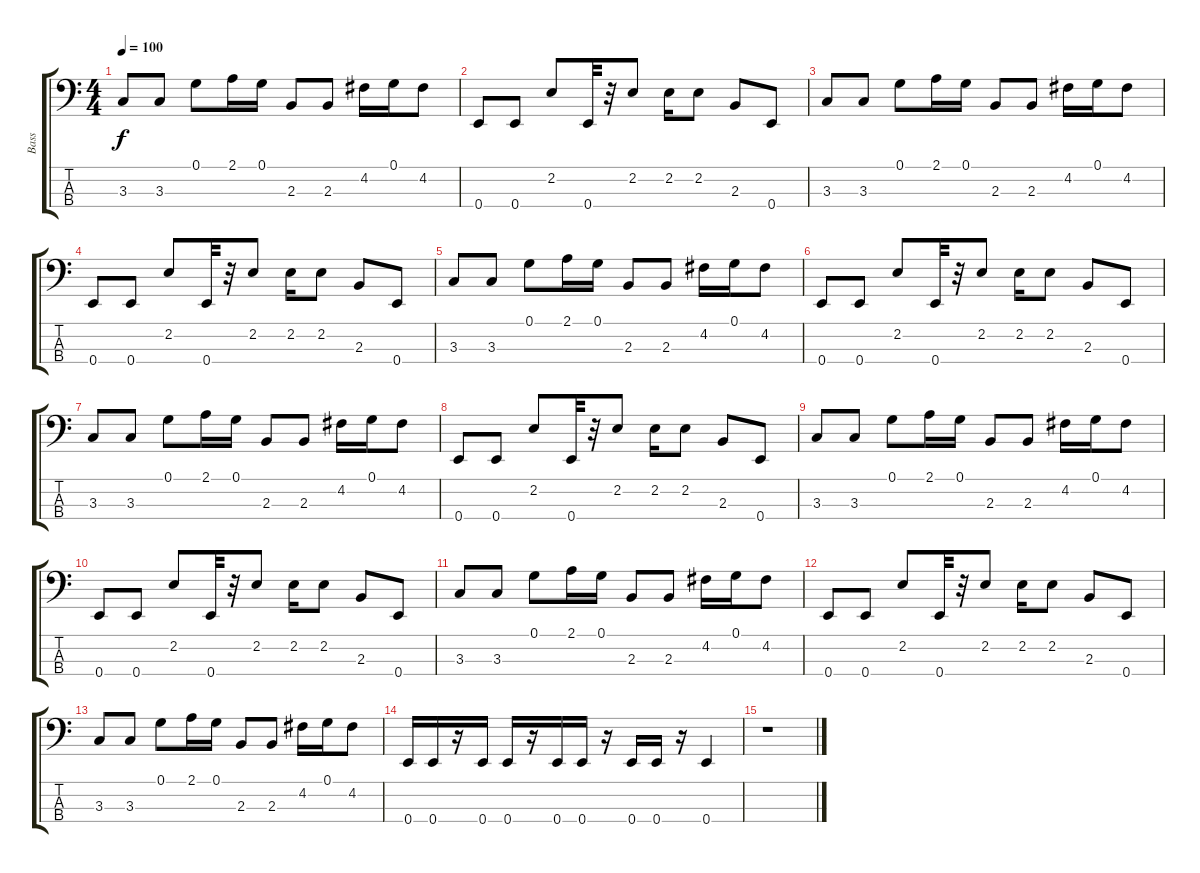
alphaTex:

\track ("Bass" "Bass") {instrument electricbassfinger}
\staff {score tabs}
\tuning (G2 D2 A1 E1) {hide}
\ts (4 4)
\tempo 100
\clef f4
\ks c
3.3.8{dy f} 3.3.8 0.1.8 2.1.16 0.1.16 2.3.8 2.3.8 4.2.16 0.1.16 4.2.8 |
0.4.8 0.4.8 2.2.8 0.4.32 r.32 2.2.8 2.2.16 2.2.8 2.3.8 0.4.8 |
3.3.8 3.3.8 0.1.8 2.1.16 0.1.16 2.3.8 2.3.8 4.2.16 0.1.16 4.2.8 |
0.4.8 0.4.8 2.2.8 0.4.32 r.32 2.2.8 2.2.16 2.2.8 2.3.8 0.4.8 |
3.3.8 3.3.8 0.1.8 2.1.16 0.1.16 2.3.8 2.3.8 4.2.16 0.1.16 4.2.8 |
0.4.8 0.4.8 2.2.8 0.4.32 r.32 2.2.8 2.2.16 2.2.8 2.3.8 0.4.8 |
3.3.8 3.3.8 0.1.8 2.1.16 0.1.16 2.3.8 2.3.8 4.2.16 0.1.16 4.2.8 |
0.4.8 0.4.8 2.2.8 0.4.32 r.32 2.2.8 2.2.16 2.2.8 2.3.8 0.4.8 |
3.3.8 3.3.8 0.1.8 2.1.16 0.1.16 2.3.8 2.3.8 4.2.16 0.1.16 4.2.8 |
0.4.8 0.4.8 2.2.8 0.4.32 r.32 2.2.8 2.2.16 2.2.8 2.3.8 0.4.8 |
3.3.8 3.3.8 0.1.8 2.1.16 0.1.16 2.3.8 2.3.8 4.2.16 0.1.16 4.2.8 |
0.4.8 0.4.8 2.2.8 0.4.32 r.32 2.2.8 2.2.16 2.2.8 2.3.8 0.4.8 |
3.3.8 3.3.8 0.1.8 2.1.16 0.1.16 2.3.8 2.3.8 4.2.16 0.1.16 4.2.8 |
0.4.16 0.4.16 r.16 0.4.16 0.4.16 r.16 0.4.16 0.4.16 r.16 0.4.16 0.4.16 r.16 0.4.4 |
r.1
